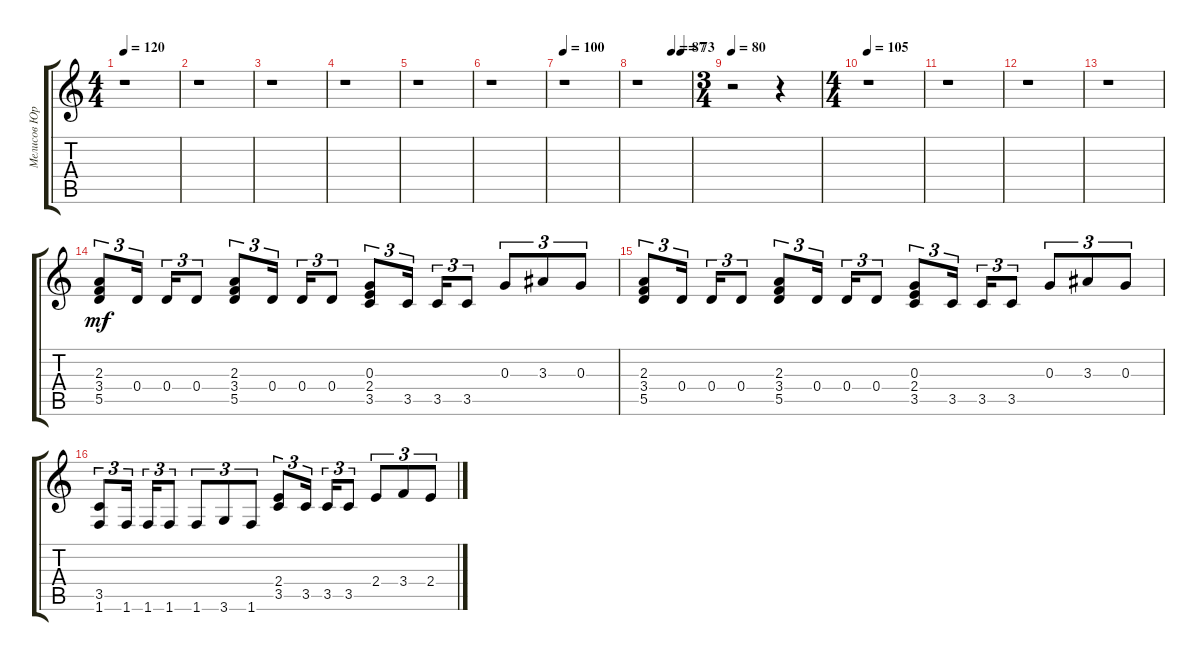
\track ("Мелисов Юрий" "Мелисов Юр") {instrument distortionguitar}
\staff {score tabs}
\tuning (E4 B3 G3 D3 A2 E2) {hide}
\ts (4 4)
\tempo 120
\clef g2
\ks c
r.1{dy mf} |
r.1 |
r.1 |
r.1 |
r.1 |
r.1 |
\tempo 100
r.1 |
\tempo (87 0.6458333333333334)
\tempo (73 0.8125)
r.1 |
\ts (3 4)
\tempo 60
\tempo 80
r.2 r.4 |
\ts (4 4)
\tempo 105
r.1 |
r.1 |
r.1 |
r.1 |
(2.3 3.4 5.5).8{tu (3 2)} 0.4.16{tu (3 2)} 0.4.16{tu (3 2)} 0.4.8{tu (3 2)} (2.3 3.4 5.5).8{tu (3 2)} 0.4.16{tu (3 2)} 0.4.16{tu (3 2)} 0.4.8{tu (3 2)} (0.3 2.4 3.5).8{tu (3 2)} 3.5.16{tu (3 2)} 3.5.16{tu (3 2)} 3.5.8{tu (3 2)} 0.3.8{tu (3 2)} 3.3.8{tu (3 2)} 0.3.8{tu (3 2)} |
(2.3 3.4 5.5).8{tu (3 2)} 0.4.16{tu (3 2)} 0.4.16{tu (3 2)} 0.4.8{tu (3 2)} (2.3 3.4 5.5).8{tu (3 2)} 0.4.16{tu (3 2)} 0.4.16{tu (3 2)} 0.4.8{tu (3 2)} (0.3 2.4 3.5).8{tu (3 2)} 3.5.16{tu (3 2)} 3.5.16{tu (3 2)} 3.5.8{tu (3 2)} 0.3.8{tu (3 2)} 3.3.8{tu (3 2)} 0.3.8{tu (3 2)} |
(3.5 1.6).8{tu (3 2)} 1.6.16{tu (3 2)} 1.6.16{tu (3 2)} 1.6.8{tu (3 2)} 1.6.8{tu (3 2)} 3.6.8{tu (3 2)} 1.6.8{tu (3 2)} (2.4 3.5).8{tu (3 2)} 3.5.16{tu (3 2)} 3.5.16{tu (3 2)} 3.5.8{tu (3 2)} 2.4.8{tu (3 2)} 3.4.8{tu (3 2)} 2.4.8{tu (3 2)}
